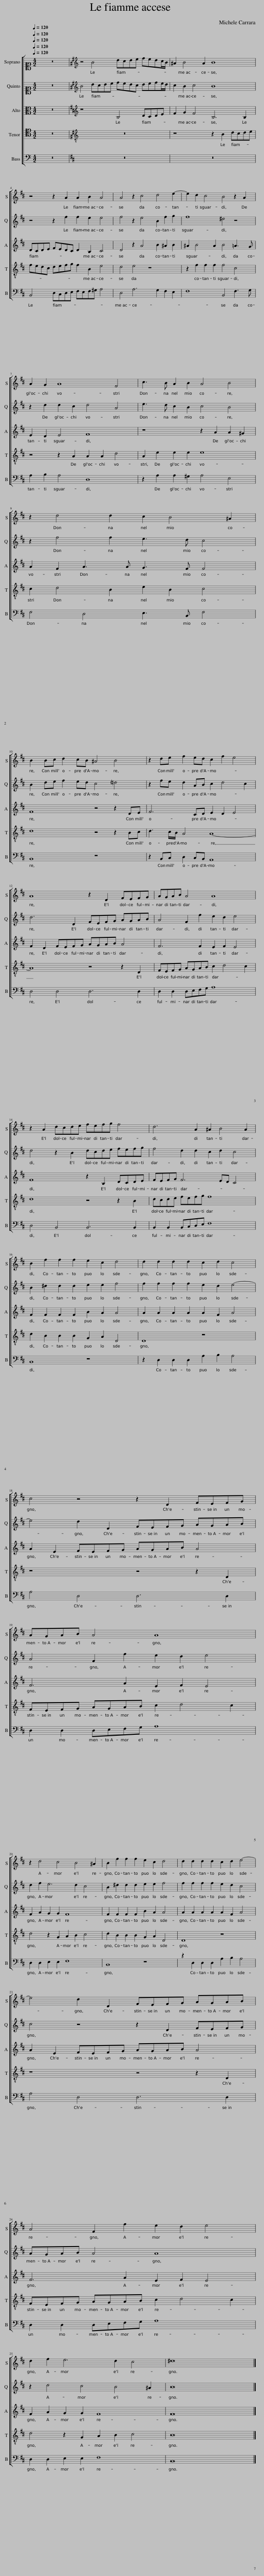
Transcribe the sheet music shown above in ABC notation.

X:1
%%score [ 1 2 3 4 5 ]
L:1/8
Q:1/4=120
M:4/2
I:linebreak $
K:C
V:1 alto1
V:2 alto1
V:3 alto
V:4 tenor
V:5 bass
V:1
 z16 |[K:D][K:treble] z4 B4 dcde fedc/B/ | ^A2 B4 A2 B8 |$ z4 z2 A2 A2 B2 A4 | A4 z2 c4 d4 e2- | %5
 e2 d2 c4 B4 z2 A2 |$ A2 G2 A8 F4 | c3 B A2 B2 A4 B4 |$ z2 d4 d2 c2 B4 ^A2 |$ B2 Bc d2 cB ^A4 B4 | %10
 z2 de f2 ed c2 f2 e4 |$ A8 z2 D2 FEFG | AGAB A4 A8 |$ z2 A2 dcde fefg f4 | d6 A2 ^A2 B4 A2 |$ %15
 B2 f2 f2 f2 e2 c2 d4 | d2 d2 d2 d2 c2 d2 c4 |$ c4 z4 z2 D2 FEFG |$ AGAB A4 A8 |$ z2 d4 c4 B4 ^A2 | %20
 B2 f2 f2 f2 e2 c2 d4 | d2 d2 d2 d2 c2 d2 e4- |$ e4 d2 D2 FEFG AGAB |$ A4 F2 f2 e2 d2 e4 |$ d2 f2 e6 d2 c4 | %25
 ^d16 |] %26
V:2
 z16 |[K:D][K:treble] B4 dcde fedc defe/d/ | c2 B2 c4 B8 |$ z4 z2 f2 f2 e2 e4 | f4 z2 e4 B2 f2 g2 | %5
 f8 ^d4 z4 |$ z2 d2 d2 c2 d4 A4 | e3 d c2 B2 c4 B4 |$ z2 f4 f2 e3 d c4 |$ B2 de f2 ed c4 !courtesy!=d4 | %10
 z2 fe d2 AB c2 d4 c2 |$ d6 D2 FEFG AGAB | A4 F2 f2 e2 d2 e4 |$ d4 z2 B2 dcde fefg | f4 d2 d2 c2 d2 c4 |$ %15
 B2 ^d2 d2 d2 e2 e2 f4 | f2 f2 f2 f2 e2 d2 e4- |$ e4 d2 D2 FEFG AGAB |$ A4 F2 f2 e2 d2 e4 |$ d2 f2 e6 d2 c4 | %20
 B2 ^d2 d2 d2 e2 e2 f4 | f2 f2 f2 f2 e2 d2 c4 |$ c4 z4 z2 D2 FEFG |$ AGAB A4 A8 |$ z2 d4 c4 B4 ^A2 | %25
 B16 |] %26
V:3
 z16 |[K:D][K:treble] z8 B,4 DCDE | F2 G2 F4 B,6 B,2 |$ DCDE FEDC D2 B,2 C4 | D4 z2 A4 B2 ^A2 B2 | %5
 ^A2 B4 A2 B4 =A3 G |$ E2 D2 E4 F8 | z8 z2 A2 A2 ^G2 |$ A2 F2 A3 A G3 F F4 |$ F8 z4 z2 DE | %10
 F6 CD E2 D2 E4 |$ F2 D2 FEFG AGAB A4 | F6 F2 E2 F2 E4 |$ F8 z2 B,2 DCDE | FEFG F6 ED C4 |$ %15
 F2 F2 F2 F2 B2 A2 A4 | A2 A2 A2 A2 A2 F2 A4 |$ A2 E2 FEFG AGAB A4 |$ F6 A2 E2 F2 E4 |$ F2 A2 G2 G2 F8 | %20
 F2 F2 F2 F2 B2 A2 A4 | A2 A2 A2 A2 A2 F2 A4 |$ A2 E2 FEFG AGAB A4 |$ F6 A2 E2 F2 E4 |$ F2 A2 G2 G2 F8 | %25
 F16 |] %26
V:4
 z16 |[K:D][K:treble-8] z16 | z8 z2 B2 dcde |$ fedc defg f2 B2 e4 | d4 e4 z8 | %5
 z2 f2 f2 f2 f4 c4 |$ z4 z2 A2 A2 A2 d4 | A2 e2 e2 e2 e8 |$ c2 d4 B2 e2 B2 c4 |$ d8 z4 z2 Bc | %10
 d3 c/B/ A4 A8- |$ A8 z4 z2 D2 | FEFG AGAB c2 d4 c2 |$ d8 z4 z2 B2 | dcde fefg f8 |$ %15
 d2 B2 B2 B2 G2 A2 D4 | D8 z8 |$ z8 z4 z2 D2 |$ FEFG AGAB c2 d4 c2 |$ d4 z2 G2 A2 B2 c4 | %20
 d2 B2 B2 B2 G2 A2 D4 | D8 z8 |$ z8 z4 z2 D2 |$ FEFG AGAB c2 d4 c2 |$ d4 z2 G2 A2 B2 c4 | %25
 B16 |] %26
V:5
 z16 |[K:D] z16 | z16 |$ B,,4 D,C,D,E, F,E,F,^G, A,4 | D,4 A,6 G,2 F,2 E,2 | %5
 F,8 B,,4 F,3 G, |$ A,2 B,2 A,4 D,8 | z2 A,2 A,2 ^G,2 A,4 E,4 |$ F,4 D,4 E,3 B,, F,4 |$ B,,8 z8 | %10
 z2 B,,C, D,2 C,B,, A,,8 |$ D,4 D,4 D,6 D,2 | D,2 D,2 D,E,F,G, A,8 |$ D,4 B,,4 B,,6 B,,2 | B,,2 B,,2 B,,C,D,E, F,8 |$ %15
 B,,8 z8 | z2 D,2 D,2 D,2 A,2 B,2 A,4 |$ A,4 D,4 D,6 D,2 |$ D,2 D,2 D,E,F,G, A,8 |$ D,2 D,2 E,2 E,2 F,8 | %20
 B,,8 z8 | z2 D,2 D,2 D,2 A,2 B,2 A,4 |$ A,4 D,4 D,6 D,2 |$ D,2 D,2 D,E,F,G, A,8 |$ D,2 D,2 E,2 E,2 F,8 | %25
 B,,16 |] %26
